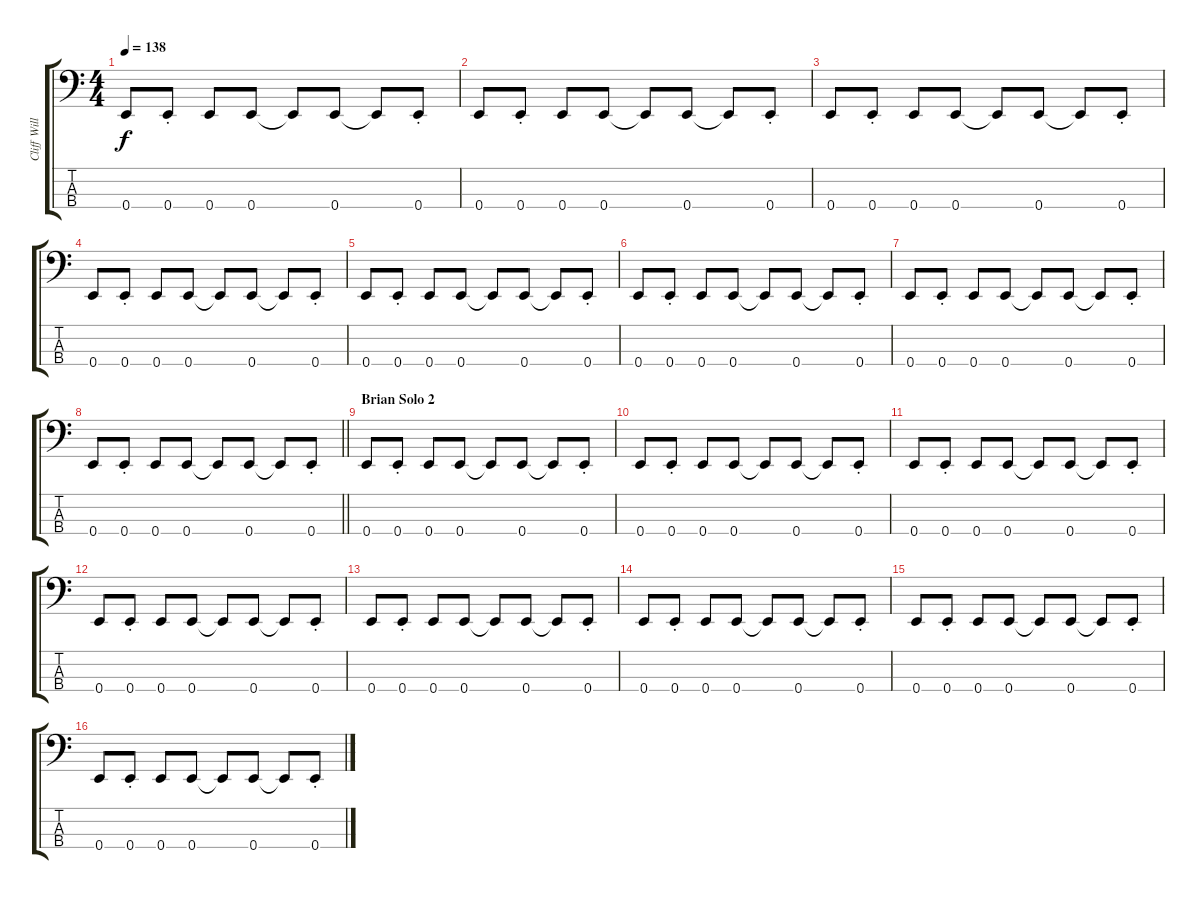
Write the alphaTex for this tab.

\track ("Cliff Williams" "Cliff Will") {instrument electricbasspick}
\staff {score tabs}
\tuning (G2 D2 A1 E1) {hide}
\ts (4 4)
\tempo 138
\clef f4
\ks c
0.4.8{dy f} 0.4{st}.8 0.4.8 0.4.8 0.4{t}.8 0.4.8 0.4{t}.8 0.4{st}.8 |
0.4.8 0.4{st}.8 0.4.8 0.4.8 0.4{t}.8 0.4.8 0.4{t}.8 0.4{st}.8 |
0.4.8 0.4{st}.8 0.4.8 0.4.8 0.4{t}.8 0.4.8 0.4{t}.8 0.4{st}.8 |
0.4.8 0.4{st}.8 0.4.8 0.4.8 0.4{t}.8 0.4.8 0.4{t}.8 0.4{st}.8 |
0.4.8 0.4{st}.8 0.4.8 0.4.8 0.4{t}.8 0.4.8 0.4{t}.8 0.4{st}.8 |
0.4.8 0.4{st}.8 0.4.8 0.4.8 0.4{t}.8 0.4.8 0.4{t}.8 0.4{st}.8 |
0.4.8 0.4{st}.8 0.4.8 0.4.8 0.4{t}.8 0.4.8 0.4{t}.8 0.4{st}.8 |
\barLineRight lightlight
0.4.8 0.4{st}.8 0.4.8 0.4.8 0.4{t}.8 0.4.8 0.4{t}.8 0.4{st}.8 |
\section ("" "Brian Solo 2")
0.4.8 0.4{st}.8 0.4.8 0.4.8 0.4{t}.8 0.4.8 0.4{t}.8 0.4{st}.8 |
0.4.8 0.4{st}.8 0.4.8 0.4.8 0.4{t}.8 0.4.8 0.4{t}.8 0.4{st}.8 |
0.4.8 0.4{st}.8 0.4.8 0.4.8 0.4{t}.8 0.4.8 0.4{t}.8 0.4{st}.8 |
0.4.8 0.4{st}.8 0.4.8 0.4.8 0.4{t}.8 0.4.8 0.4{t}.8 0.4{st}.8 |
0.4.8 0.4{st}.8 0.4.8 0.4.8 0.4{t}.8 0.4.8 0.4{t}.8 0.4{st}.8 |
0.4.8 0.4{st}.8 0.4.8 0.4.8 0.4{t}.8 0.4.8 0.4{t}.8 0.4{st}.8 |
0.4.8 0.4{st}.8 0.4.8 0.4.8 0.4{t}.8 0.4.8 0.4{t}.8 0.4{st}.8 |
0.4.8 0.4{st}.8 0.4.8 0.4.8 0.4{t}.8 0.4.8 0.4{t}.8 0.4{st}.8
